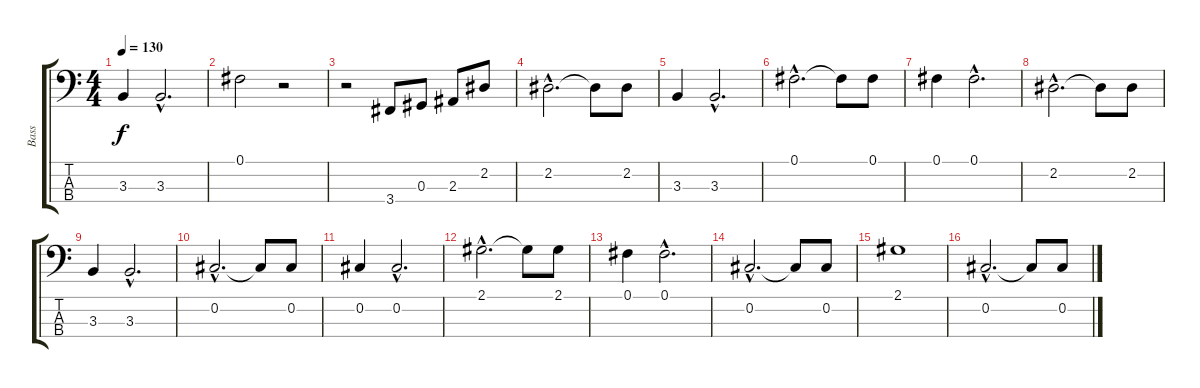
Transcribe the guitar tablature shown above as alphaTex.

\track ("Bass" "Bass") {instrument electricbassfinger}
\staff {score tabs}
\tuning (Gb2 Db2 Ab1 Eb1) {hide}
\ts (4 4)
\tempo 130
\clef f4
\ks c
3.3.4{dy f} 3.3{hac}.2{d} |
0.1.2 r.2 |
r.2 3.4.8 0.3.8 2.3.8 2.2.8 |
2.2{hac}.2{d} 2.2{t}.8 2.2.8 |
3.3.4 3.3{hac}.2{d} |
0.1{hac}.2{d} 0.1{t}.8 0.1.8 |
0.1.4 0.1{hac}.2{d} |
2.2{hac}.2{d} 2.2{t}.8 2.2.8 |
3.3.4 3.3{hac}.2{d} |
0.2{hac}.2{d} 0.2{t}.8 0.2.8 |
0.2.4 0.2{hac}.2{d} |
2.1{hac}.2{d} 2.1{t}.8 2.1.8 |
0.1.4 0.1{hac}.2{d} |
0.2{hac}.2{d} 0.2{t}.8 0.2.8 |
2.1.1 |
0.2{hac}.2{d} 0.2{t}.8 0.2.8
